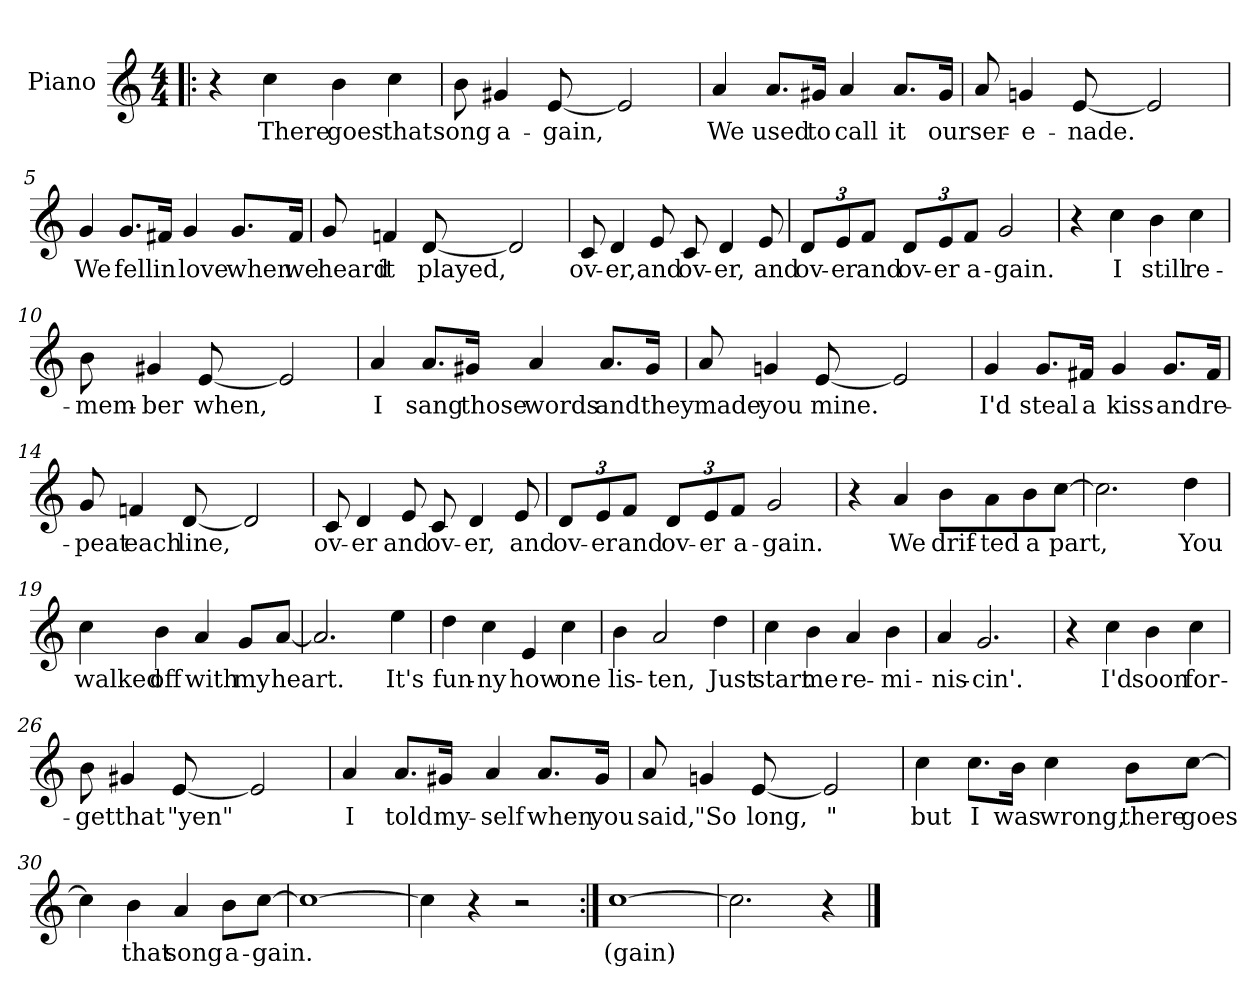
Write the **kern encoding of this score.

**kern	**text
*part1	*part1
*staff1	*staff1
*I"Piano	*
*I'Pno.	*
*clefG2	*
*k[]	*
*C:	*
*M4/4	*
=1!|:	=1!|:
4r	.
4cc\	There
4b\	goes
4cc\	that
=2	=2
8b\	song
4g#X/	a-
[8e/	-gain,
2e/]	.
=3	=3
4a/	We
8.a/L	used
16g#X/Jk	to
4a/	call
8.a/L	it
16g#/Jk	our
=4	=4
8a/	ser-
4gn/	-e-
[8e/	-nade.
2e/]	.
!!LO:LB:g=z
=5	=5
4g/	We
8.g/L	fell
16f#X/Jk	in
4g/	love
8.g/L	when
16f#/Jk	we
=6	=6
8g/	heard
4fn/	it
[8d/	played,
2d/]	.
=7	=7
8c/	ov-
4d/	-er,
8e/	and
8c/	ov-
4d/	-er,
8e/	and
=8	=8
*Xbrackettup	*
12d/L	ov-
12e/	-er
12f/J	and
12d/L	ov-
12e/	-er
12f/J	a-
2g/	-gain.
!!LO:LB:g=z
=9	=9
4r	.
4cc\	I
4b\	still
4cc\	re-
=10	=10
8b\	-mem-
4g#X/	-ber
[8e/	when,
2e/]	.
=11	=11
4a/	I
8.a/L	sang
16g#X/Jk	those
4a/	words
8.a/L	and
16g#/Jk	they
=12	=12
8a/	made
4gn/	you
[8e/	mine.
2e/]	.
!!LO:LB:g=z
=13	=13
4g/	I'd
8.g/L	steal
16f#X/Jk	a
4g/	kiss
8.g/L	and
16f#/Jk	re-
=14	=14
8g/	-peat
4fn/	each
[8d/	line,
2d/]	.
=15	=15
8c/	ov-
4d/	-er
8e/	and
8c/	ov-
4d/	-er,
8e/	and
!!LO:LB:g=z
=16	=16
12d/L	ov-
12e/	-er
12f/J	and
12d/L	ov-
12e/	-er
12f/J	a-
2g/	-gain.
=17	=17
4r	.
4a/	We
8b\L	drif-
8a\	-ted
8b\	a
[8cc\J	part,
=18	=18
2.cc\]	.
4dd\	You
=19	=19
4cc\	walked
4b\	off
4a/	with
8g/L	my
[8a/J	heart.
!!LO:LB:g=z
=20	=20
2.a/]	.
4ee\	It's
=21	=21
4dd\	fun-
4cc\	-ny
4e/	how
4cc\	one
=22	=22
4b\	lis-
2a/	-ten,
4dd\	Just
=23	=23
4cc\	start
4b\	me
4a/	re-
4b\	-mi-
=24	=24
4a/	-nis-
2.g/	-cin'.
!!LO:LB:g=z
=25	=25
4r	.
4cc\	I'd
4b\	soon
4cc\	for-
=26	=26
8b\	-get
4g#X/	that
[8e/	"yen"
2e/]	.
=27	=27
4a/	I
8.a/L	told
16g#X/Jk	my-
4a/	-self
8.a/L	when
16g#/Jk	you
=28	=28
8a/	said,
4gn/	"So
[8e/	long,
2e/]	"
!!LO:LB:g=z
=29	=29
4cc\	but
8.cc\L	I
16b\Jk	was
4cc\	wrong,
8b\L	there
[8cc\J	goes
=30	=30
4cc\]	.
4b\	that
4a/	song
8b\L	a-
[8cc\J	-gain.
=31	=31
1cc_	.
=32	=32
4cc\]	.
4r	.
2r	.
=33:|!	=33:|!
[1cc	(gain)
=34	=34
2.cc\]	.
4r	.
==	==
*-	*-
